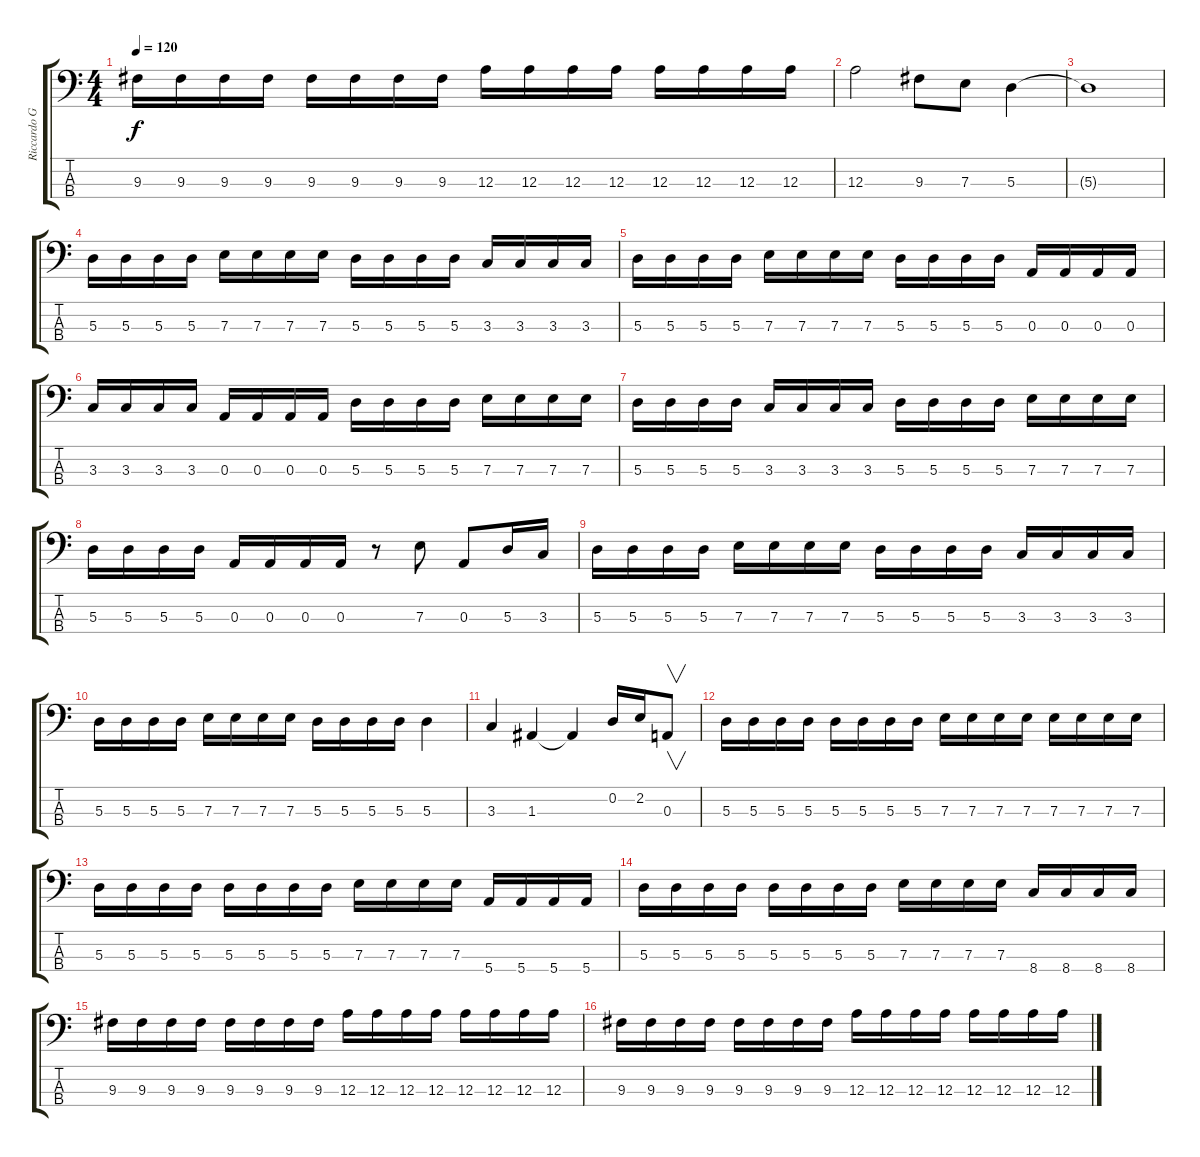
\track ("Riccardo Giampieri" "Riccardo G") {instrument electricbassfinger}
\staff {score tabs}
\tuning (G2 D2 A1 E1) {hide}
\ts (4 4)
\tempo 120
\clef f4
\ks c
9.3.16{dy f} 9.3.16 9.3.16 9.3.16 9.3.16 9.3.16 9.3.16 9.3.16 12.3.16 12.3.16 12.3.16 12.3.16 12.3.16 12.3.16 12.3.16 12.3.16 |
12.3.2 9.3.8 7.3.8 5.3.4 |
5.3{t}.1 |
5.3.16 5.3.16 5.3.16 5.3.16 7.3.16 7.3.16 7.3.16 7.3.16 5.3.16 5.3.16 5.3.16 5.3.16 3.3.16 3.3.16 3.3.16 3.3.16 |
5.3.16 5.3.16 5.3.16 5.3.16 7.3.16 7.3.16 7.3.16 7.3.16 5.3.16 5.3.16 5.3.16 5.3.16 0.3.16 0.3.16 0.3.16 0.3.16 |
3.3.16 3.3.16 3.3.16 3.3.16 0.3.16 0.3.16 0.3.16 0.3.16 5.3.16 5.3.16 5.3.16 5.3.16 7.3.16 7.3.16 7.3.16 7.3.16 |
5.3.16 5.3.16 5.3.16 5.3.16 3.3.16 3.3.16 3.3.16 3.3.16 5.3.16 5.3.16 5.3.16 5.3.16 7.3.16 7.3.16 7.3.16 7.3.16 |
5.3.16 5.3.16 5.3.16 5.3.16 0.3.16 0.3.16 0.3.16 0.3.16 r.8 7.3.8 0.3.8 5.3.16 3.3.16 |
5.3.16 5.3.16 5.3.16 5.3.16 7.3.16 7.3.16 7.3.16 7.3.16 5.3.16 5.3.16 5.3.16 5.3.16 3.3.16 3.3.16 3.3.16 3.3.16 |
5.3.16 5.3.16 5.3.16 5.3.16 7.3.16 7.3.16 7.3.16 7.3.16 5.3.16 5.3.16 5.3.16 5.3.16 5.3.4 |
3.3.4 1.3.4 1.3{t}.4 0.2.16 2.2.16 0.3.8{v} |
5.3.16 5.3.16 5.3.16 5.3.16 5.3.16 5.3.16 5.3.16 5.3.16 7.3.16 7.3.16 7.3.16 7.3.16 7.3.16 7.3.16 7.3.16 7.3.16 |
5.3.16 5.3.16 5.3.16 5.3.16 5.3.16 5.3.16 5.3.16 5.3.16 7.3.16 7.3.16 7.3.16 7.3.16 5.4.16 5.4.16 5.4.16 5.4.16 |
5.3.16 5.3.16 5.3.16 5.3.16 5.3.16 5.3.16 5.3.16 5.3.16 7.3.16 7.3.16 7.3.16 7.3.16 8.4.16 8.4.16 8.4.16 8.4.16 |
9.3.16 9.3.16 9.3.16 9.3.16 9.3.16 9.3.16 9.3.16 9.3.16 12.3.16 12.3.16 12.3.16 12.3.16 12.3.16 12.3.16 12.3.16 12.3.16 |
9.3.16 9.3.16 9.3.16 9.3.16 9.3.16 9.3.16 9.3.16 9.3.16 12.3.16 12.3.16 12.3.16 12.3.16 12.3.16 12.3.16 12.3.16 12.3.16
